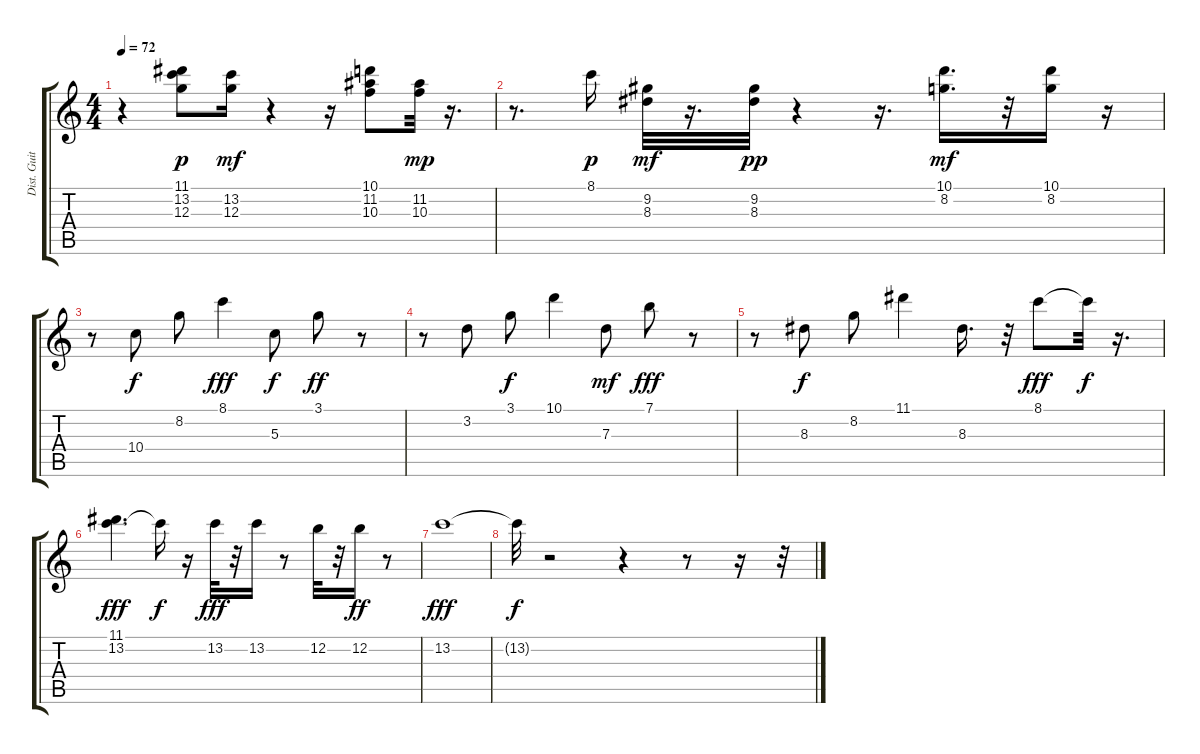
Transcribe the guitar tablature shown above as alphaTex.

\track ("Dist. Guitar" "Dist. Guit") {instrument distortionguitar}
\staff {score tabs}
\tuning (E4 B3 G3 D3 A2 E2) {hide}
\ts (4 4)
\tempo 72
\clef g2
\ks c
r.4{dy mf} (11.1 13.2 12.3).8{dy p} (13.2 12.3).16{dy mf} r.4 r.16 (10.1 11.2 10.3).8 (11.2 10.3).32{dy mp} r.16{d} |
r.8{d} 8.1.16{dy p} (9.2 8.3).32{dy mf} r.16{d} (9.2 8.3).32{dy pp} r.4 r.16{d} (10.1 8.2).16{d dy mf} r.32 (10.1 8.2).16 r.16 |
r.8 10.4.8{dy f} 8.2.8 8.1.4{dy fff} 5.3.8{dy f} 3.1.8{dy ff} r.8 |
r.8 3.2.8 3.1.8{dy f} 10.1.4 7.3.8{dy mf} 7.1.8{dy fff} r.8 |
r.8 8.3.8{dy f} 8.2.8 11.1.4 8.3.16{d} r.32 8.1.8{dy fff} 8.1{t}.32{dy f} r.16{d} |
(11.1 13.2).4{d dy fff} 13.2{t}.16{dy f} r.16 13.2.32{dy fff} r.32 13.2.16 r.8 12.2.32 r.32 12.2.16{dy ff} r.8 |
13.2.1{dy fff} |
13.2{t}.32{dy f} r.2 r.4 r.8 r.16 r.32
